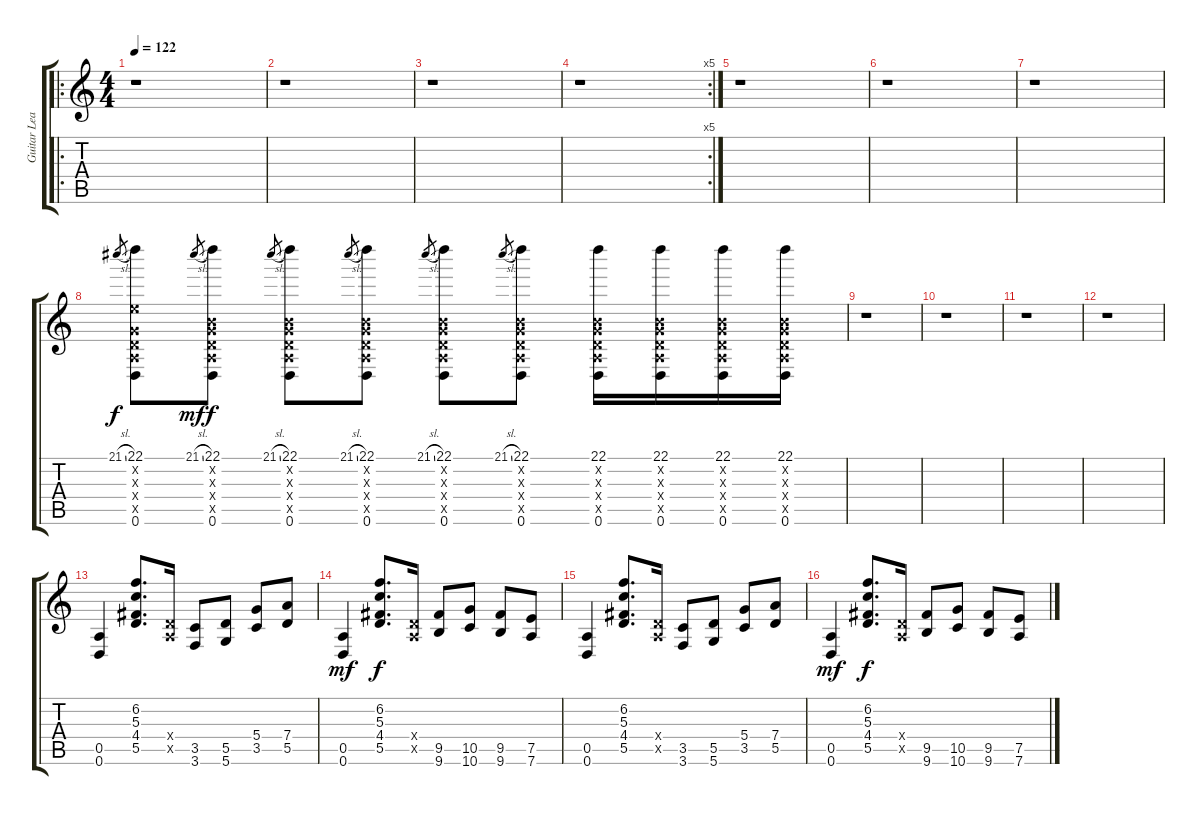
\track ("Guitar Leads" "Guitar Lea") {instrument overdrivenguitar}
\staff {score tabs}
\tuning (E4 B3 G3 D3 A2 D2) {hide}
\ro
\ts (4 4)
\tempo 122
\clef g2
\ks c
r.1{dy f} |
r.1 |
r.1 |
\rc 5
r.1 |
r.1 |
r.1 |
r.1{instrument guitarfretnoise} |
21.1{sl}.8{gr} (22.1 5.2{x} 0.3{x} 0.4{x} 0.5{x} 0.6).8{instrument guitarfretnoise} 21.1{sl}.8{gr dy mf} (22.1 0.2{x} 0.3{x} 0.4{x} 0.5{x} 0.6).8{dy f} 21.1{sl}.8{gr} (22.1 0.2{x} 0.3{x} 0.4{x} 0.5{x} 0.6).8 21.1{sl}.8{gr} (22.1 0.2{x} 0.3{x} 0.4{x} 0.5{x} 0.6).8 21.1{sl}.8{gr} (22.1 0.2{x} 0.3{x} 0.4{x} 0.5{x} 0.6).8 21.1{sl}.8{gr} (22.1 0.2{x} 0.3{x} 0.4{x} 0.5{x} 0.6).8 (22.1 0.2{x} 0.3{x} 0.4{x} 0.5{x} 0.6).16 (22.1 0.2{x} 0.3{x} 0.4{x} 0.5{x} 0.6).16 (22.1 0.2{x} 0.3{x} 0.4{x} 0.5{x} 0.6).16 (22.1 0.2{x} 0.3{x} 0.4{x} 0.5{x} 0.6).16 |
r.1 |
r.1 |
r.1 |
r.1 |
(0.5 0.6).4{volume 13 balance 6 instrument overdrivenguitar} (6.2 5.3 4.4 5.5).8{d} (0.4{x} 0.5{x}).16 (3.5 3.6).8 (5.5 5.6).8 (5.4 3.5).8 (7.4 5.5).8 |
(0.5 0.6).4{dy mf} (6.2 5.3 4.4 5.5).8{d dy f} (0.4{x} 0.5{x}).16 (9.5 9.6).8 (10.5 10.6).8 (9.5 9.6).8 (7.5 7.6).8 |
(0.5 0.6).4 (6.2 5.3 4.4 5.5).8{d} (0.4{x} 0.5{x}).16 (3.5 3.6).8 (5.5 5.6).8 (5.4 3.5).8 (7.4 5.5).8 |
(0.5 0.6).4{dy mf} (6.2 5.3 4.4 5.5).8{d dy f} (0.4{x} 0.5{x}).16 (9.5 9.6).8 (10.5 10.6).8 (9.5 9.6).8 (7.5 7.6).8
